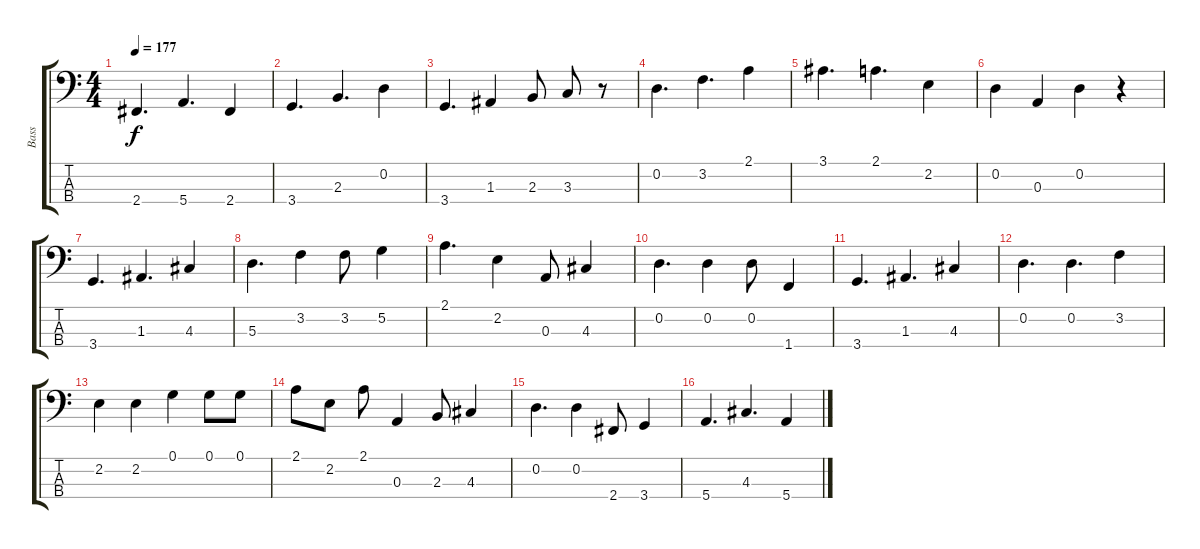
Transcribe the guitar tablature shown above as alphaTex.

\track ("Bass" "Bass") {instrument electricbassfinger}
\staff {score tabs}
\tuning (G2 D2 A1 E1) {hide}
\ts (4 4)
\tempo 177
\clef f4
\ks c
2.4.4{d dy f} 5.4.4{d} 2.4.4 |
3.4.4{d} 2.3.4{d} 0.2.4 |
3.4.4{d} 1.3.4 2.3.8 3.3.8 r.8 |
0.2.4{d} 3.2.4{d} 2.1.4 |
3.1.4{d} 2.1.4{d} 2.2.4 |
0.2.4 0.3.4 0.2.4 r.4 |
3.4.4{d} 1.3.4{d} 4.3.4 |
5.3.4{d} 3.2.4 3.2.8 5.2.4 |
2.1.4{d} 2.2.4 0.3.8 4.3.4 |
0.2.4{d} 0.2.4 0.2.8 1.4.4 |
3.4.4{d} 1.3.4{d} 4.3.4 |
0.2.4{d} 0.2.4{d} 3.2.4 |
2.2.4 2.2.4 0.1.4 0.1.8 0.1.8 |
2.1.8 2.2.8 2.1.8 0.3.4 2.3.8 4.3.4 |
0.2.4{d} 0.2.4 2.4.8 3.4.4 |
5.4.4{d} 4.3.4{d} 5.4.4
